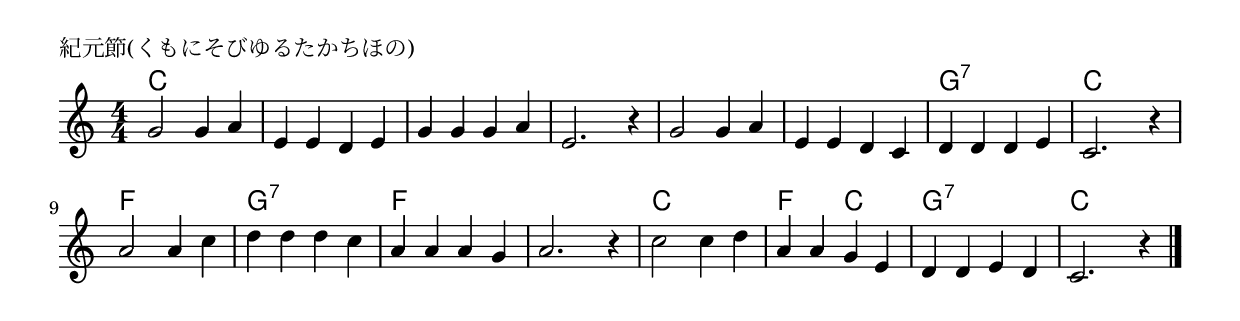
\version "2.18.2"

% 紀元節(くもにそびゆるたかちほの)

\header {
piece = "紀元節(くもにそびゆるたかちほの)"
}

melody =
\relative c'' {
\key c \major
\time 4/4
\set Score.tempoHideNote = ##t
\tempo 4=90
\numericTimeSignature
%
g2 g4 a |
e e d e |
g g g a |
e2. r4 |

g2 g4 a |
e e d c |
d d d e |
c2. r4 |

a'2 a4 c |
d d d c |
a a a g |
a2. r4 |

c2 c4 d |
a a g e |
d d e d |
c2. r4 |



\bar "|."
}
\score {
<<
\chords {
\set noChordSymbol = ""
\set chordChanges=##t
%
c2 c c c c c c c
c c c c g:7 g:7 c c
f f g:7 g:7 f f f f
c c f c g:7 g:7 c c
}
\new Staff {\melody}
>>
\layout {
line-width = #190
indent = 0\mm
}
\midi {}
}